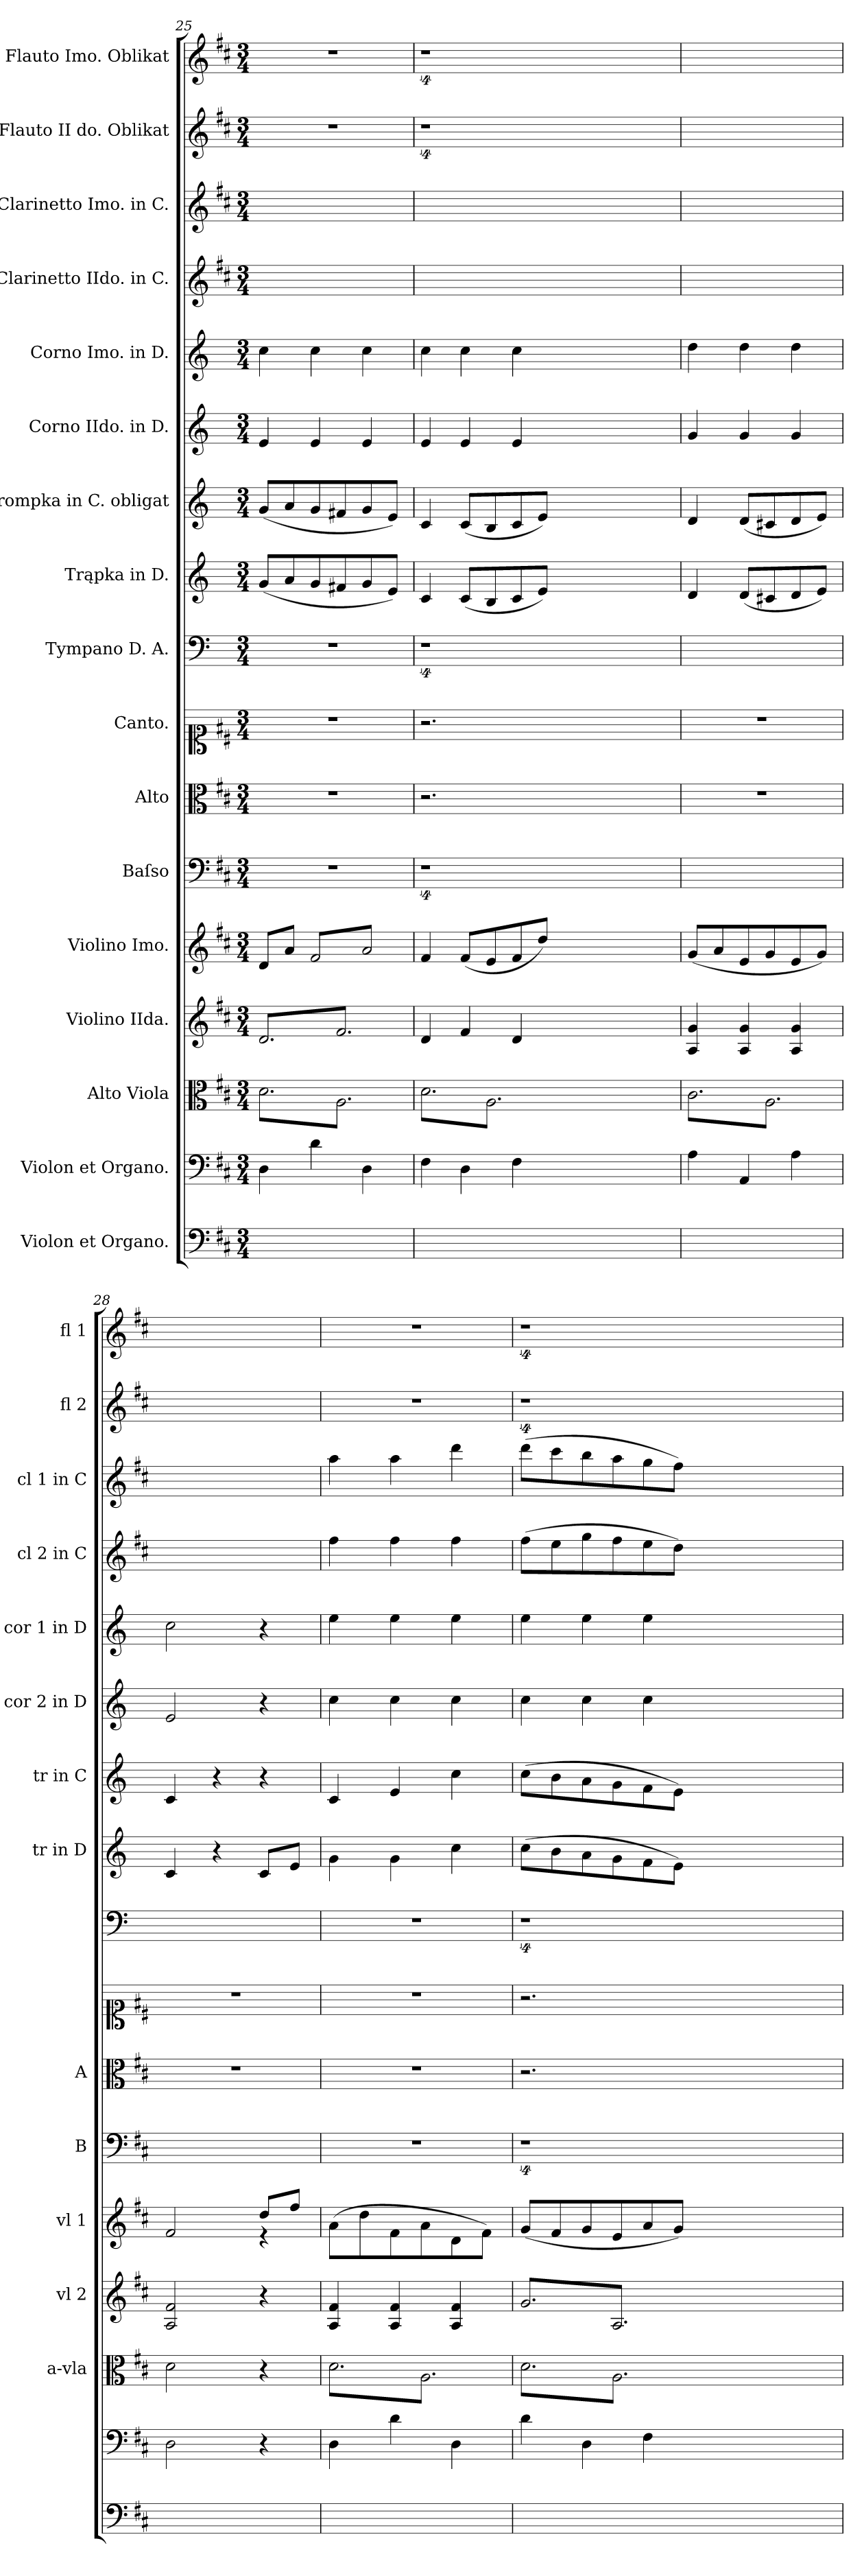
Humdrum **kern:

**kern	**kern	**kern	**kern	**kern	**kern	**kern	**kern	**kern	**kern	**kern	**kern	**kern	**kern	**kern	**kern	**kern
*part17	*part16	*part15	*part14	*part13	*part12	*part11	*part10	*part9	*part8	*part7	*part6	*part5	*part4	*part3	*part2	*part1
*staff17	*staff16	*staff15	*staff14	*staff13	*staff12	*staff11	*staff10	*staff9	*staff8	*staff7	*staff6	*staff5	*staff4	*staff3	*staff2	*staff1
*I"Violon et Organo.	*I"Violon et Organo.	*I"Alto Viola	*I"Violino IIda.	*I"Violino Imo.	*I"Baſso	*I"Alto	*I"Canto.	*I"Tympano D. A.	*I"Trąpka in D.	*I"Trompka in C. obligat	*I"Corno IIdo. in D.	*I"Corno Imo. in D.	*I"Clarinetto IIdo. in C.	*I"Clarinetto Imo. in C.	*I"Flauto II do. Oblikat	*I"Flauto Imo. Oblikat
*	*	*I'a-vla	*I'vl 2	*I'vl 1	*I'B	*I'A	*	*	*I'tr in D	*I'tr in C	*I'cor 2 in D	*I'cor 1 in D	*I'cl 2 in C	*I'cl 1 in C	*I'fl 2	*I'fl 1
*clefF4	*clefF4	*clefC3	*clefG2	*clefG2	*clefF4	*clefC3	*clefC1	*clefF4	*clefG2	*clefG2	*clefG2	*clefG2	*clefG2	*clefG2	*clefG2	*clefG2
*	*	*	*	*	*	*	*	*ITrd-1c-2	*ITrd-1c-2	*ITrd-1c-2	*ITrd6c10	*ITrd6c10	*	*	*	*
*k[f#c#]	*k[f#c#]	*k[f#c#]	*k[f#c#]	*k[f#c#]	*k[f#c#]	*k[f#c#]	*k[f#c#]	*k[f#c#]	*k[f#c#]	*k[f#c#]	*k[f#c#]	*k[f#c#]	*k[f#c#]	*k[f#c#]	*k[f#c#]	*k[f#c#]
*D:	*D:	*D:	*D:	*D:	*D:	*D:	*D:	*D:	*D:	*D:	*D:	*D:	*D:	*D:	*D:	*D:
*M3/4	*M3/4	*M3/4	*M3/4	*M3/4	*M3/4	*M3/4	*M3/4	*M3/4	*M3/4	*M3/4	*M3/4	*M3/4	*M3/4	*M3/4	*M3/4	*M3/4
=25	=25	=25	=25	=25	=25	=25	=25	=25	=25	=25	=25	=25	=25	=25	=25	=25
*	*	*tremolo	*	*	*	*	*	*	*	*	*	*	*	*	*	*
*	*	*	*tremolo	*	*	*	*	*	*	*	*	*	*	*	*	*
4D\yy	4D\	(8d\L	(8d/L	(8d/L	2.r	2.r	2.r	2.r	(8a/L	(8a/L	4F#/	4d\	8ff#\Lyy	8aa\Lyy	2.r	2.r
.	.	8A\)	8f#/)	8a/J	.	.	.	.	8b/	8b/	.	.	8gg\yy	8bb\yy	.	.
*	*	*	*	*tremolo	*	*	*	*	*	*	*	*	*	*	*	*
4d\yy	4d\	8d\	8d/	8f#/L	.	.	.	.	8a/	8a/	4F#/	4d\	8ff#\yy	8aa\yy	.	.
.	.	8A\)	8f#/)	8a/)	.	.	.	.	8g#X/	8g#X/	.	.	8ee#X\yy	8gg#X\yy	.	.
4D\yy	4D\	8d\	8d/	8f#/	.	.	.	.	8a/	8a/	4F#/	4d\	8ff#\yy	8aa\yy	.	.
.	.	8A\)J	8f#/)J	8a/)J	.	.	.	.	8f#/J)	8f#/J)	.	.	8dd\Jyy	8ff#\Jyy	.	.
*	*	*	*	*Xtremolo	*	*	*	*	*	*	*	*	*	*	*	*
*	*	*	*Xtremolo	*	*	*	*	*	*	*	*	*	*	*	*	*
=26	=26	=26	=26	=26	=26	=26	=26	=26	=26	=26	=26	=26	=26	=26	=26	=26
4F#\yy	4F#\	(8d\L	4d/	4f#/	4%9r	2.r	2.r	4%9r	4d/	4d/	4F#/	4d\	4f#/yy	4dd\yy	4%9r	4%9r
.	.	8A\)	.	.	.	.	.	.	.	.	.	.	.	.	.	.
4D\yy	4D\	8d\	4f#/	(8f#/L	.	.	.	.	(8d/L	(8d/L	4F#/	4d\	8f#/Lyy	8dd\Lyy	.	.
.	.	8A\)	.	8e/	.	.	.	.	8c#/	8c#/	.	.	8e/yy	8cc#\yy	.	.
4F#\yy	4F#\	8d\	4d/	8f#/	.	.	.	.	8d/	8d/	4F#/	4d\	8f#/yy	8dd\yy	.	.
.	.	8A\)J	.	8dd/J)	.	.	.	.	8f#/J)	8f#/J)	.	.	8dd/Jyy	8ff#\Jyy	.	.
1.ryy	1.ryy	1.ryy	1.ryy	1.ryy	.	1.ryy	1.ryy	.	1.ryy	1.ryy	1.ryy	1.ryy	1.ryy	1.ryy	.	.
.	.	.	.	.	.	.	.	.	.	.	.	.	.	.	.	.
.	.	.	.	.	.	.	.	.	.	.	.	.	.	.	.	.
=27	=27	=27	=27	=27	=27	=27	=27	=27	=27	=27	=27	=27	=27	=27	=27	=27
4A\yy	4A\	(8c#\L	4A/ 4g/	(8g/L	2.ryy	2.r	2.r	2.ryy	4e/	4e/	4A/	4e\	4g/yy	4ee\yy	2.ryy	2.ryy
.	.	8A\)	.	8a/	.	.	.	.	.	.	.	.	.	.	.	.
4AA/yy	4AA/	8c#\	4A/ 4g/	8e/	.	.	.	.	(8e/L	(8e/L	4A/	4e\	8g/Lyy	8ee\Lyy	.	.
.	.	8A\)	.	8g/	.	.	.	.	8d#X/	8d#X/	.	.	8f#/yy	8dd#X\yy	.	.
4A\yy	4A\	8c#\	4A/ 4g/	8e/	.	.	.	.	8e/	8e/	4A/	4e\	8g/yy	8ee\yy	.	.
.	.	8A\)J	.	8g/J)	.	.	.	.	8f#/J)	8f#/J)	.	.	8a/Jyy	8ff#\Jyy	.	.
*	*	*Xtremolo	*	*	*	*	*	*	*	*	*	*	*	*	*	*
=28	=28	=28	=28	=28	=28	=28	=28	=28	=28	=28	=28	=28	=28	=28	=28	=28
*	*	*	*	*^	*	*	*	*	*	*	*	*	*	*	*	*
2D\yy	2D\	2d\	2A/ 2f#/	2f#/	2ryy	2.ryy	2.r	2.r	2.ryy	4d/	4d/	2F#/	2d\	2f#/yy	4ddn\yy	2.ryy	2.ryy
.	.	.	.	.	.	.	.	.	.	.	.	.	.	.	.	.	.
.	.	.	.	.	.	.	.	.	.	4r	4r	.	.	.	4ryy	.	.
4ryy	4r	4r	4r	8dd/L	4r	.	.	.	.	8d/L	4r	4r	4r	4ryy	8dd\Lyy	.	.
.	.	.	.	8ff#/J	.	.	.	.	.	8f#/J	.	.	.	.	8ff#\Jyy	.	.
*	*	*	*	*v	*v	*	*	*	*	*	*	*	*	*	*	*	*
=29	=29	=29	=29	=29	=29	=29	=29	=29	=29	=29	=29	=29	=29	=29	=29	=29
*	*	*tremolo	*	*	*	*	*	*	*	*	*	*	*	*	*	*
4D\yy	4D\	(8d\L	4A/ 4f#/	(8a\L	2.r	2.r	2.r	2.r	4a\	4d/	4d\	4f#\	4ff#\	4aa\	2.r	2.r
.	.	8A\)	.	8dd\	.	.	.	.	.	.	.	.	.	.	.	.
4d\yy	4d\	8d\	4A/ 4f#/	8f#\	.	.	.	.	4a\	4f#/	4d\	4f#\	4ff#\	4aa\	.	.
.	.	8A\)	.	8a\	.	.	.	.	.	.	.	.	.	.	.	.
4D\yy	4D\	8d\	4A/ 4f#/	8d\	.	.	.	.	4dd\	4dd\	4d\	4f#\	4ff#\	4ddd\	.	.
.	.	8A\)J	.	8f#\J)	.	.	.	.	.	.	.	.	.	.	.	.
=30	=30	=30	=30	=30	=30	=30	=30	=30	=30	=30	=30	=30	=30	=30	=30	=30
*	*	*	*tremolo	*	*	*	*	*	*	*	*	*	*	*	*	*
4d\yy	4d\	(8d\L	(8g/L	(8g/L	4%9r	2.r	2.r	4%9r	(8dd\L	(8dd\L	4d\	4f#\	(8ff#\L	(8ddd\L	4%9r	4%9r
.	.	8A\)	8A/)	8f#/	.	.	.	.	8cc#\	8cc#\	.	.	8ee\	8ccc#\	.	.
4D\yy	4D\	8d\	8g/	8g/	.	.	.	.	8b\	8b\	4d\	4f#\	8gg\	8bb\	.	.
.	.	8A\)	8A/)	8e/	.	.	.	.	8a\	8a\	.	.	8ff#\	8aa\	.	.
4F#\yy	4F#\	8d\	8g/	8a/	.	.	.	.	8g\	8g\	4d\	4f#\	8ee\	8gg\	.	.
.	.	8A\)J	8A/)J	8g/J)	.	.	.	.	8f#\J)	8f#\J)	.	.	8dd\J)	8ff#\J)	.	.
*	*	*	*Xtremolo	*	*	*	*	*	*	*	*	*	*	*	*	*
*	*	*Xtremolo	*	*	*	*	*	*	*	*	*	*	*	*	*	*
1.ryy	1.ryy	1.ryy	1.ryy	1.ryy	.	1.ryy	1.ryy	.	1.ryy	1.ryy	1.ryy	1.ryy	1.ryy	1.ryy	.	.
.	.	.	.	.	.	.	.	.	.	.	.	.	.	.	.	.
.	.	.	.	.	.	.	.	.	.	.	.	.	.	.	.	.
=	=	=	=	=	=	=	=	=	=	=	=	=	=	=	=	=
*-	*-	*-	*-	*-	*-	*-	*-	*-	*-	*-	*-	*-	*-	*-	*-	*-
